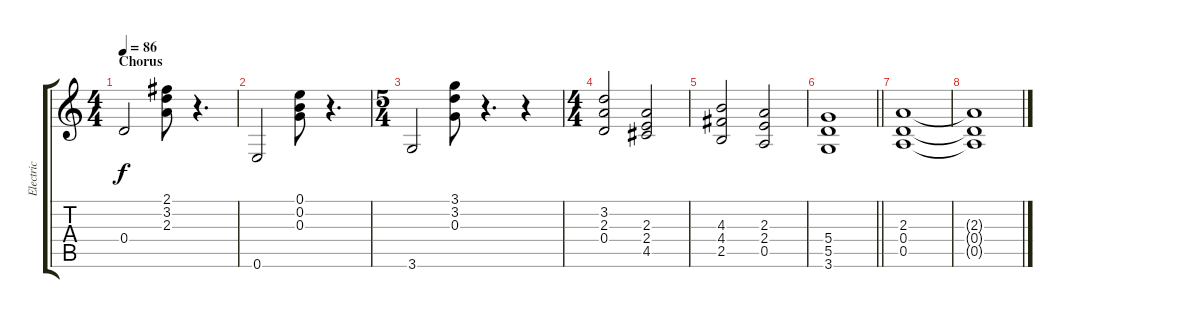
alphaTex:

\track ("Electric" "Electric") {instrument overdrivenguitar}
\staff {score tabs}
\tuning (E4 B3 G3 D3 A2 E2) {hide}
\ts (4 4)
\section ("" "Chorus")
\tempo 86
\clef g2
\ks c
0.4.2{dy f} (2.1 3.2 2.3).8 r.4{d} |
0.6.2 (0.1 0.2 0.3).8 r.4{d} |
\ts (5 4)
3.6.2 (3.1 3.2 0.3).8 r.4{d} r.4 |
\ts (4 4)
(3.2 2.3 0.4).2 (2.3 2.4 4.5).2 |
(4.3 4.4 2.5).2 (2.3 2.4 0.5).2 |
\barLineRight lightlight
(5.4 5.5 3.6).1 |
(2.3 0.4 0.5).1 |
(2.3{t} 0.4{t} 0.5{t}).1
